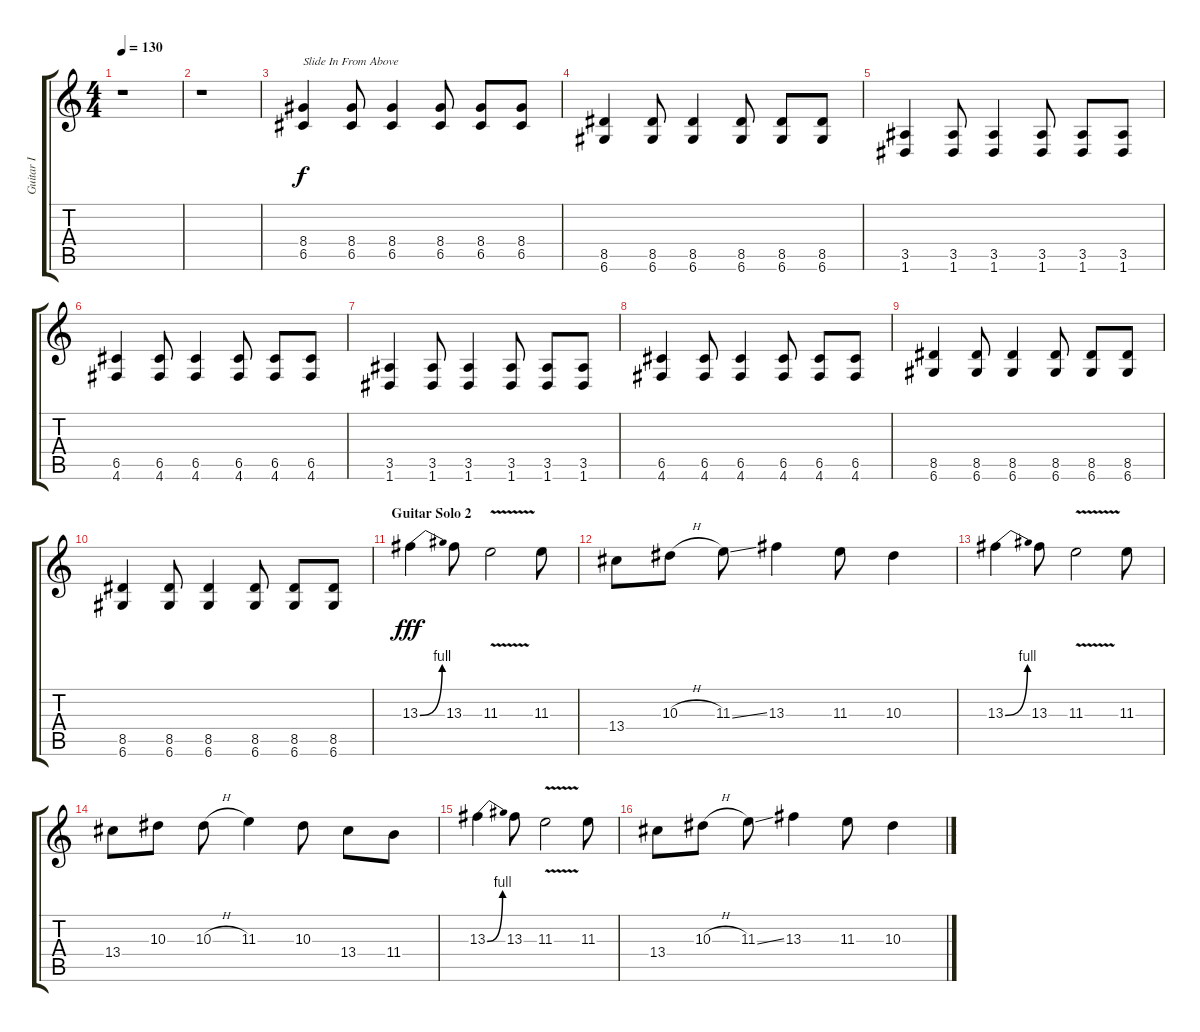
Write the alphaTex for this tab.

\track ("Guitar I" "Guitar I") {instrument distortionguitar}
\staff {score tabs}
\tuning (D4 A3 F3 C3 G2 D2) {hide}
\ts (4 4)
\tempo 130
\clef g2
\ks c
r.1{dy f} |
r.1 |
(8.4 6.5).4{txt "Slide In From Above"} (8.4 6.5).8 (8.4 6.5).4 (8.4 6.5).8 (8.4 6.5).8 (8.4 6.5).8 |
(8.5 6.6).4 (8.5 6.6).8 (8.5 6.6).4 (8.5 6.6).8 (8.5 6.6).8 (8.5 6.6).8 |
(3.5 1.6).4 (3.5 1.6).8 (3.5 1.6).4 (3.5 1.6).8 (3.5 1.6).8 (3.5 1.6).8 |
(6.5 4.6).4 (6.5 4.6).8 (6.5 4.6).4 (6.5 4.6).8 (6.5 4.6).8 (6.5 4.6).8 |
(3.5 1.6).4 (3.5 1.6).8 (3.5 1.6).4 (3.5 1.6).8 (3.5 1.6).8 (3.5 1.6).8 |
(6.5 4.6).4 (6.5 4.6).8 (6.5 4.6).4 (6.5 4.6).8 (6.5 4.6).8 (6.5 4.6).8 |
(8.5 6.6).4 (8.5 6.6).8 (8.5 6.6).4 (8.5 6.6).8 (8.5 6.6).8 (8.5 6.6).8 |
(8.5 6.6).4 (8.5 6.6).8 (8.5 6.6).4 (8.5 6.6).8 (8.5 6.6).8 (8.5 6.6).8 |
\section ("" "Guitar Solo 2")
13.3{be (bend 0 0 60 4)}.4{dy fff} 13.3.8 11.3{v}.2 11.3.8 |
13.4.8 10.3{h}.8 11.3{ss}.8 13.3.4 11.3.8 10.3.4 |
13.3{be (bend 0 0 60 4)}.4 13.3.8 11.3{v}.2 11.3.8 |
13.4.8 10.3.8 10.3{h}.8 11.3.4 10.3.8 13.4.8 11.4.8 |
13.3{be (bend 0 0 60 4)}.4 13.3.8 11.3{v}.2 11.3.8 |
13.4.8 10.3{h}.8 11.3{ss}.8 13.3.4 11.3.8 10.3.4
